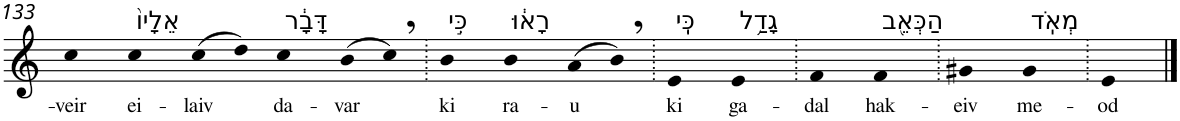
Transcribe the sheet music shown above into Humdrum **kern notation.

**kern	**text
*part1	*part1
*staff1	*staff1
*I"Piano	*
*I'Pno	*
!!LO:PB:g=z
*clefG2	*
*k[]	*
=133	=133
!	!LO:LY:b
4cc	-veir
!LO:TX:a:t=אֵלָיו֙	!
!	!LO:LY:b
4cc	ei-
!	!LO:LY:b
(8cc	-laiv
8dd)	.
!LO:TX:a:t=דָּבָ֔ר	!
!	!LO:LY:b
4cc	da-
!	!LO:LY:b
(8b	-var
8cc,)	.
=134.	=134.
!LO:TX:a:t=כִּ֣י	!
!	!LO:LY:b
4b	ki
!LO:TX:a:t=רָא֔וּ	!
!	!LO:LY:b
4b	ra-
!	!LO:LY:b
(8a	-u
8b,)	.
=135.	=135.
!LO:TX:a:t=כִּֽי	!
!	!LO:LY:b
4e	ki
!LO:TX:a:t=גָדַ֥ל	!
!	!LO:LY:b
4e	ga-
=136.	=136.
!	!LO:LY:b
4f	-dal
!LO:TX:a:t=הַכְּאֵ֖ב	!
!	!LO:LY:b
4f	hak-
=137.	=137.
!	!LO:LY:b
4g#X	-eiv
!LO:TX:a:t=מְאֹֽד	!
!	!LO:LY:b
4g#	me-
=138.	=138.
!	!LO:LY:b
4e	-od
==	==
*-	*-
